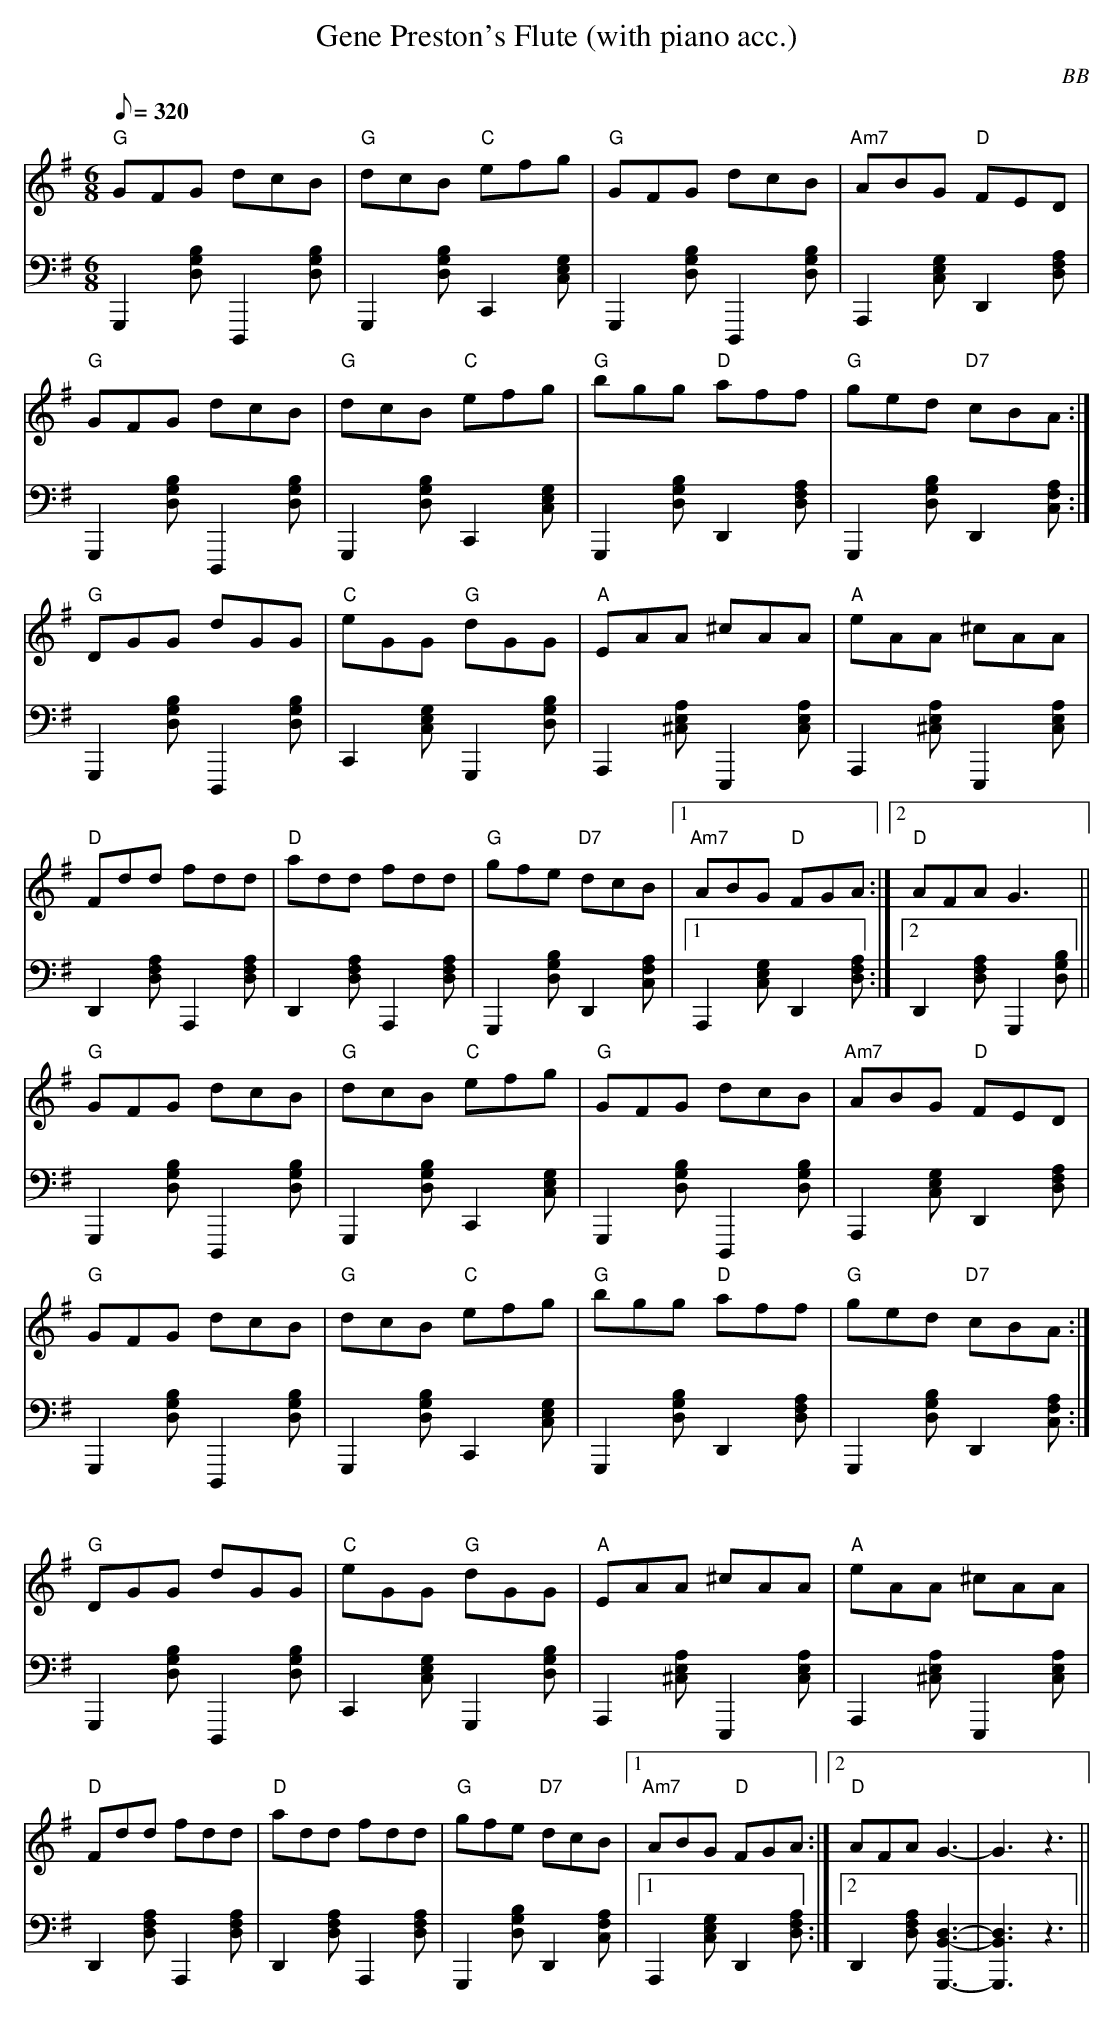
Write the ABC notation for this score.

X:1
T: Gene Preston's Flute (with piano acc.)
C: BB
Q: 1/8=320
M: 6/8
L: 1/8
V: 1 program 1 73 %flute
V: 2 volume=70 clef=bass m=D program 1 00
K: G
[V:1] "G"GFG dcB|"G"dcB "C"efg|"G"GFG dcB|"Am7"ABG "D"FED|
[V:2] G,,2[GBD]D,,2[GBD]|G,,2[GDB]C,2[CGE]|G,,2[GBD]D,,2[GBD]|A,,2[GCE]D,2[AFD]|
[V:1] "G"GFG dcB|"G"dcB "C"efg|"G"bgg "D"aff|"G"ged "D7"cBA :|
[V:2] G,,2[GBD]D,,2[GBD]|G,,2[GDB]C,2[CGE]|G,,2[GDB]D,2[AFD]|G,,2[GDB]D,2[AFC]:|
[V:1] "G"DGG dGG|"C"eGG "G"dGG|"A"EAA ^cAA|"A"eAA ^cAA|
[V:2] G,,2[GBD]D,,2[GBD]|C,2[CGE]G,,2[GDB]|A,,2[A^CE] E,,2[ACE]|A,,2[A^CE] E,,2[ACE]|
[V:1] "D"Fdd fdd|"D"add fdd|"G"gfe "D7"dcB|1 "Am7"ABG "D"FGA :|2 "D" AFA G3 ||
[V:2] D,2[AFD]A,,2[AFD]|D,2[AFD] A,,2[AFD]|G,,2[GDB]D,2[AFC]|1 A,,2[GCE]D,2[AFD]:|2\
D,2[AFD]G,,2[GDB]||
[V:1] "G"GFG dcB|"G"dcB "C"efg|"G"GFG dcB|"Am7"ABG "D"FED|
[V:2] G,,2[GBD]D,,2[GBD]|G,,2[GDB]C,2[CGE]|G,,2[GBD]D,,2[GBD]|A,,2[GCE]D,2[AFD]|
[V:1] "G"GFG dcB|"G"dcB "C"efg|"G"bgg "D"aff|"G"ged "D7"cBA :|
[V:2] G,,2[GBD]D,,2[GBD]|G,,2[GDB]C,2[CGE]|G,,2[GDB]D,2[AFD]|G,,2[GDB]D,2[AFC]:|
[V:1] "G"DGG dGG|"C"eGG "G"dGG|"A"EAA ^cAA|"A"eAA ^cAA|
[V:2] G,,2[GBD]D,,2[GBD]|C,2[CGE]G,,2[GDB]|A,,2[A^CE] E,,2[ACE]|A,,2[A^CE] E,,2[ACE]|
[V:1] "D"Fdd fdd|"D"add fdd|"G"gfe "D7"dcB|1 "Am7"ABG "D"FGA :|2 "D" AFA G3-|G3 z3||
[V:2] D,2[AFD]A,,2[AFD]|D,2[AFD] A,,2[AFD]|G,,2[GDB]D,2[AFC]|1 A,,2[GCE]D,2[AFD]:|2\
D,2[AFD][G,,3-D3-B,3-]|[G,,3D3B,3] z3||
